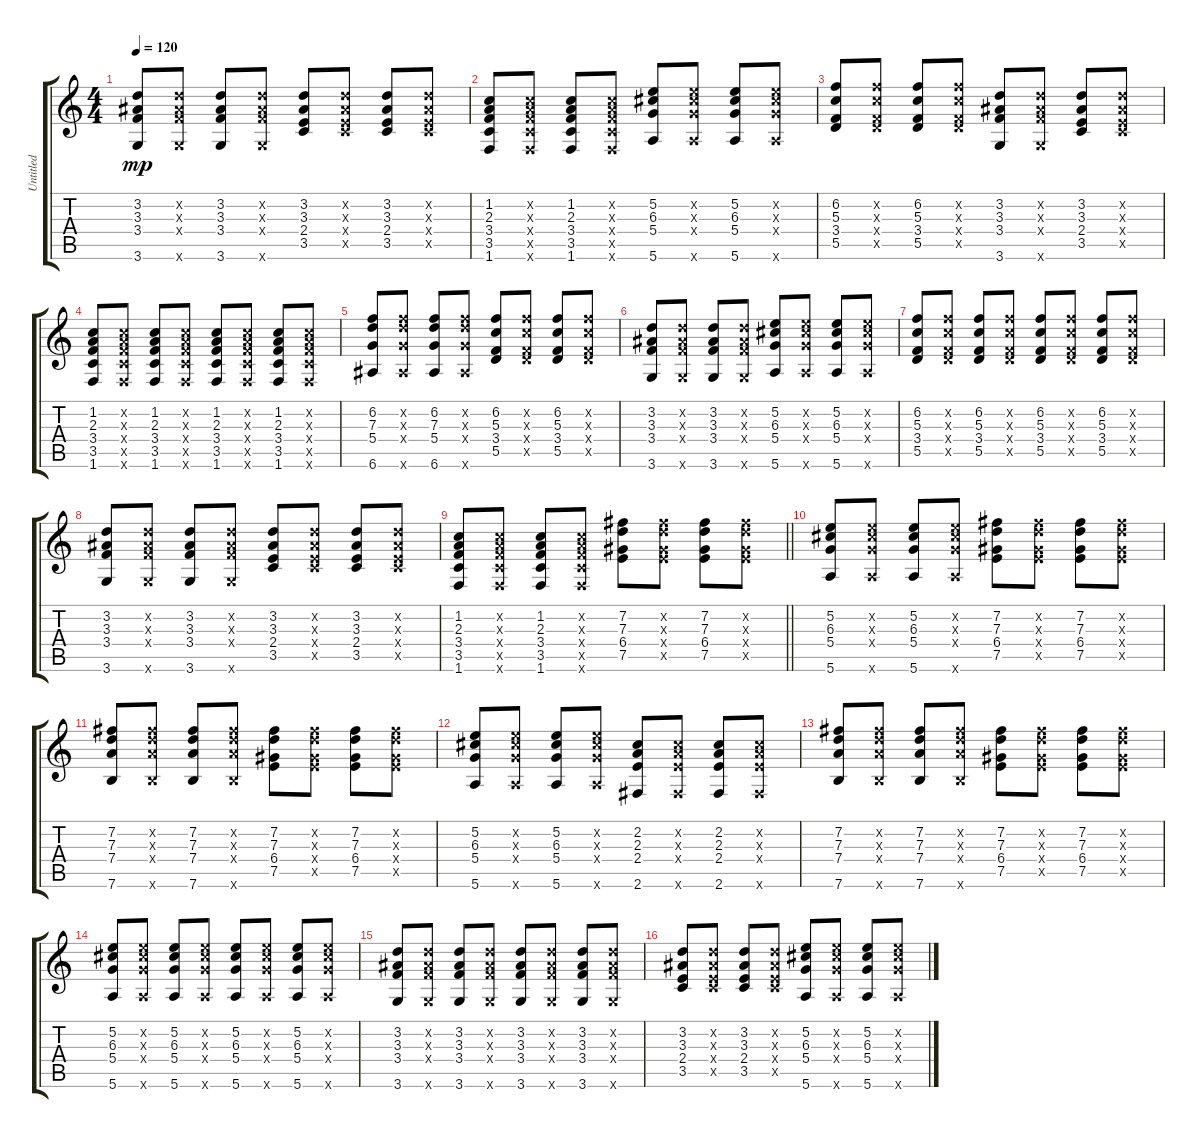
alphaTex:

\track ("Untitled" "Untitled") {instrument acousticguitarnylon}
\staff {score tabs}
\tuning (E4 B3 G3 D3 A2 E2) {hide}
\ts (4 4)
\tempo 120
\clef g2
\ks c
(3.2 3.3 3.4 3.6).8{dy mp} (3.2{x} 3.3{x} 3.4{x} 3.6{x}).8 (3.2 3.3 3.4 3.6).8 (3.2{x} 3.3{x} 3.4{x} 3.6{x}).8 (3.2 3.3 2.4 3.5).8 (3.2{x} 3.3{x} 2.4{x} 3.5{x}).8 (3.2 3.3 2.4 3.5).8 (3.2{x} 3.3{x} 2.4{x} 3.5{x}).8 |
(1.2 2.3 3.4 3.5 1.6).8 (1.2{x} 2.3{x} 3.4{x} 3.5{x} 1.6{x}).8 (1.2 2.3 3.4 3.5 1.6).8 (1.2{x} 2.3{x} 3.4{x} 3.5{x} 1.6{x}).8 (5.2 6.3 5.4 5.6).8 (5.2{x} 6.3{x} 5.4{x} 5.6{x}).8 (5.2 6.3 5.4 5.6).8 (5.2{x} 6.3{x} 5.4{x} 5.6{x}).8 |
(6.2 5.3 3.4 5.5).8 (6.2{x} 5.3{x} 3.4{x} 5.5{x}).8 (6.2 5.3 3.4 5.5).8 (6.2{x} 5.3{x} 3.4{x} 5.5{x}).8 (3.2 3.3 3.4 3.6).8 (3.2{x} 3.3{x} 3.4{x} 3.6{x}).8 (3.2 3.3 2.4 3.5).8 (3.2{x} 3.3{x} 2.4{x} 3.5{x}).8 |
(1.2 2.3 3.4 3.5 1.6).8 (1.2{x} 2.3{x} 3.4{x} 3.5{x} 1.6{x}).8 (1.2 2.3 3.4 3.5 1.6).8 (1.2{x} 2.3{x} 3.4{x} 3.5{x} 1.6{x}).8 (1.2 2.3 3.4 3.5 1.6).8 (1.2{x} 2.3{x} 3.4{x} 3.5{x} 1.6{x}).8 (1.2 2.3 3.4 3.5 1.6).8 (1.2{x} 2.3{x} 3.4{x} 3.5{x} 1.6{x}).8 |
(6.2 7.3 5.4 6.6).8 (6.2{x} 7.3{x} 5.4{x} 6.6{x}).8 (6.2 7.3 5.4 6.6).8 (6.2{x} 7.3{x} 5.4{x} 6.6{x}).8 (6.2 5.3 3.4 5.5).8 (6.2{x} 5.3{x} 3.4{x} 5.5{x}).8 (6.2 5.3 3.4 5.5).8 (6.2{x} 5.3{x} 3.4{x} 5.5{x}).8 |
(3.2 3.3 3.4 3.6).8 (3.2{x} 3.3{x} 3.4{x} 3.6{x}).8 (3.2 3.3 3.4 3.6).8 (3.2{x} 3.3{x} 3.4{x} 3.6{x}).8 (5.2 6.3 5.4 5.6).8 (5.2{x} 6.3{x} 5.4{x} 5.6{x}).8 (5.2 6.3 5.4 5.6).8 (5.2{x} 6.3{x} 5.4{x} 5.6{x}).8 |
(6.2 5.3 3.4 5.5).8 (6.2{x} 5.3{x} 3.4{x} 5.5{x}).8 (6.2 5.3 3.4 5.5).8 (6.2{x} 5.3{x} 3.4{x} 5.5{x}).8 (6.2 5.3 3.4 5.5).8 (6.2{x} 5.3{x} 3.4{x} 5.5{x}).8 (6.2 5.3 3.4 5.5).8 (6.2{x} 5.3{x} 3.4{x} 5.5{x}).8 |
(3.2 3.3 3.4 3.6).8 (3.2{x} 3.3{x} 3.4{x} 3.6{x}).8 (3.2 3.3 3.4 3.6).8 (3.2{x} 3.3{x} 3.4{x} 3.6{x}).8 (3.2 3.3 2.4 3.5).8 (3.2{x} 3.3{x} 2.4{x} 3.5{x}).8 (3.2 3.3 2.4 3.5).8 (3.2{x} 3.3{x} 2.4{x} 3.5{x}).8 |
\barLineRight lightlight
(1.2 2.3 3.4 3.5 1.6).8 (1.2{x} 2.3{x} 3.4{x} 3.5{x} 1.6{x}).8 (1.2 2.3 3.4 3.5 1.6).8 (1.2{x} 2.3{x} 3.4{x} 3.5{x} 1.6{x}).8 (7.2 7.3 6.4 7.5).8 (7.2{x} 7.3{x} 6.4{x} 7.5{x}).8 (7.2 7.3 6.4 7.5).8 (7.2{x} 7.3{x} 6.4{x} 7.5{x}).8 |
(5.2 6.3 5.4 5.6).8 (5.2{x} 6.3{x} 5.4{x} 5.6{x}).8 (5.2 6.3 5.4 5.6).8 (5.2{x} 6.3{x} 5.4{x} 5.6{x}).8 (7.2 7.3 6.4 7.5).8 (7.2{x} 7.3{x} 6.4{x} 7.5{x}).8 (7.2 7.3 6.4 7.5).8 (7.2{x} 7.3{x} 6.4{x} 7.5{x}).8 |
(7.2 7.3 7.4 7.6).8 (7.2{x} 7.3{x} 7.4{x} 7.6{x}).8 (7.2 7.3 7.4 7.6).8 (7.2{x} 7.3{x} 7.4{x} 7.6{x}).8 (7.2 7.3 6.4 7.5).8 (7.2{x} 7.3{x} 6.4{x} 7.5{x}).8 (7.2 7.3 6.4 7.5).8 (7.2{x} 7.3{x} 6.4{x} 7.5{x}).8 |
(5.2 6.3 5.4 5.6).8 (5.2{x} 6.3{x} 5.4{x} 5.6{x}).8 (5.2 6.3 5.4 5.6).8 (5.2{x} 6.3{x} 5.4{x} 5.6{x}).8 (2.2 2.3 2.4 2.6).8 (2.2{x} 2.3{x} 2.4{x} 2.6{x}).8 (2.2 2.3 2.4 2.6).8 (2.2{x} 2.3{x} 2.4{x} 2.6{x}).8 |
(7.2 7.3 7.4 7.6).8 (7.2{x} 7.3{x} 7.4{x} 7.6{x}).8 (7.2 7.3 7.4 7.6).8 (7.2{x} 7.3{x} 7.4{x} 7.6{x}).8 (7.2 7.3 6.4 7.5).8 (7.2{x} 7.3{x} 6.4{x} 7.5{x}).8 (7.2 7.3 6.4 7.5).8 (7.2{x} 7.3{x} 6.4{x} 7.5{x}).8 |
(5.2 6.3 5.4 5.6).8 (5.2{x} 6.3{x} 5.4{x} 5.6{x}).8 (5.2 6.3 5.4 5.6).8 (5.2{x} 6.3{x} 5.4{x} 5.6{x}).8 (5.2 6.3 5.4 5.6).8 (5.2{x} 6.3{x} 5.4{x} 5.6{x}).8 (5.2 6.3 5.4 5.6).8 (5.2{x} 6.3{x} 5.4{x} 5.6{x}).8 |
(3.2 3.3 3.4 3.6).8 (3.2{x} 3.3{x} 3.4{x} 3.6{x}).8 (3.2 3.3 3.4 3.6).8 (3.2{x} 3.3{x} 3.4{x} 3.6{x}).8 (3.2 3.3 3.4 3.6).8 (3.2{x} 3.3{x} 3.4{x} 3.6{x}).8 (3.2 3.3 3.4 3.6).8 (3.2{x} 3.3{x} 3.4{x} 3.6{x}).8 |
(3.2 3.3 2.4 3.5).8 (3.2{x} 3.3{x} 2.4{x} 3.5{x}).8 (3.2 3.3 2.4 3.5).8 (3.2{x} 3.3{x} 2.4{x} 3.5{x}).8 (5.2 6.3 5.4 5.6).8 (5.2{x} 6.3{x} 5.4{x} 5.6{x}).8 (5.2 6.3 5.4 5.6).8 (5.2{x} 6.3{x} 5.4{x} 5.6{x}).8
